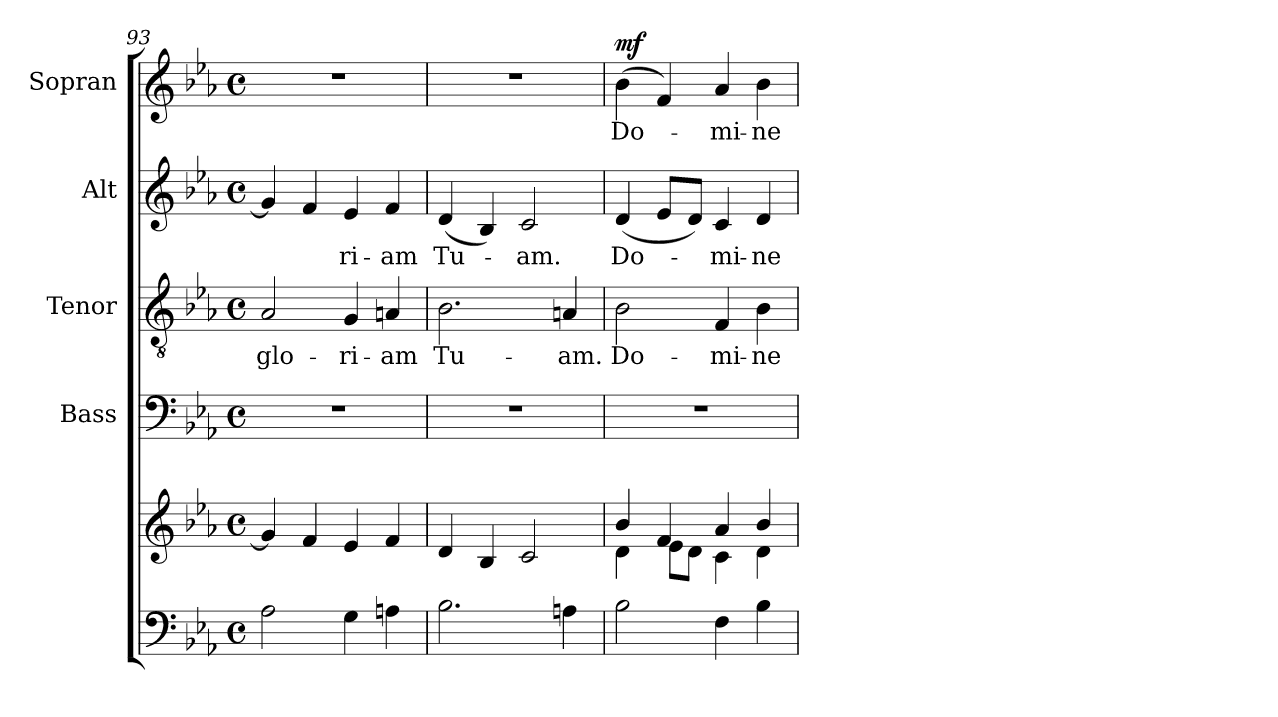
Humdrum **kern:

**kern	**kern	**kern	**kern	**text	**kern	**text	**kern	**text	**dynam
*part5	*part5	*part4	*part3	*part3	*part2	*part2	*part1	*part1	*part1
*staff6	*staff5	*staff4	*staff3	*staff3	*staff2	*staff2	*staff1	*staff1	*staff1
*	*	*I"Bass	*I"Tenor	*	*I"Alt	*	*I"Sopran	*	*
*	*	*I'B.	*I'T.	*	*I'A.	*	*I'S.	*	*
*clefF4	*clefG2	*clefF4	*clefGv2	*	*clefG2	*	*clefG2	*	*
*k[b-e-a-]	*k[b-e-a-]	*k[b-e-a-]	*k[b-e-a-]	*	*k[b-e-a-]	*	*k[b-e-a-]	*	*
*E-:	*E-:	*E-:	*E-:	*	*E-:	*	*E-:	*	*
*M4/4	*M4/4	*M4/4	*M4/4	*	*M4/4	*	*M4/4	*	*
*met(c)	*met(c)	*met(c)	*met(c)	*	*met(c)	*	*met(c)	*	*
=93	=93	=93	=93	=93	=93	=93	=93	=93	=93
!	!	!	!	!LO:LY:b	!	!	!	!	!
2A-\	4g/]	1r	2A-/	glo-	4g/]	.	1r	.	.
.	4f/	.	.	.	4f/	.	.	.	.
!	!	!	!	!LO:LY:b	!	!LO:LY:b	!	!	!
4G\	4e-/	.	4G/	-ri-	4e-/	-ri-	.	.	.
!	!	!	!	!LO:LY:b	!	!LO:LY:b	!	!	!
4An\	4f/	.	4An/	-am	4f/	-am	.	.	.
=94	=94	=94	=94	=94	=94	=94	=94	=94	=94
!	!	!	!	!LO:LY:b	!	!LO:LY:b	!	!	!
2.B-\	4d/	1r	2.B-\	Tu-	(<4d/	Tu-	1r	.	.
.	4B-/	.	.	.	4B-/)	.	.	.	.
!	!	!	!	!	!	!LO:LY:b	!	!	!
.	2c/	.	.	.	2c/	-am.	.	.	.
!	!	!	!	!LO:LY:b	!	!	!	!	!
4An\	.	.	4An/	-am.	.	.	.	.	.
=95	=95	=95	=95	=95	=95	=95	=95	=95	=95
*	*^	*	*	*	*	*	*	*	*
!	!	!	!	!	!LO:LY:b	!	!LO:LY:b	!	!LO:LY:b	!LO:DY:a
2B-\	4b-/	4d\	1r	2B-\	Do-	(<4d/	Do-	(>4b-\	Do-	mf
.	4f/	8e-\L	.	.	.	8e-/L	.	4f/)	.	.
.	.	8d\J	.	.	.	8d/J)	.	.	.	.
!	!	!	!	!	!LO:LY:b	!	!LO:LY:b	!	!LO:LY:b	!
4F\	4a-/	4c\	.	4F/	-mi-	4c/	-mi-	4a-/	-mi-	.
!	!	!	!	!	!LO:LY:b	!	!LO:LY:b	!	!LO:LY:b	!
4B-\	4b-/	4d\	.	4B-\	-ne	4d/	-ne	4b-\	-ne	.
*	*v	*v	*	*	*	*	*	*	*	*
=	=	=	=	=	=	=	=	=	=
*-	*-	*-	*-	*-	*-	*-	*-	*-	*-
